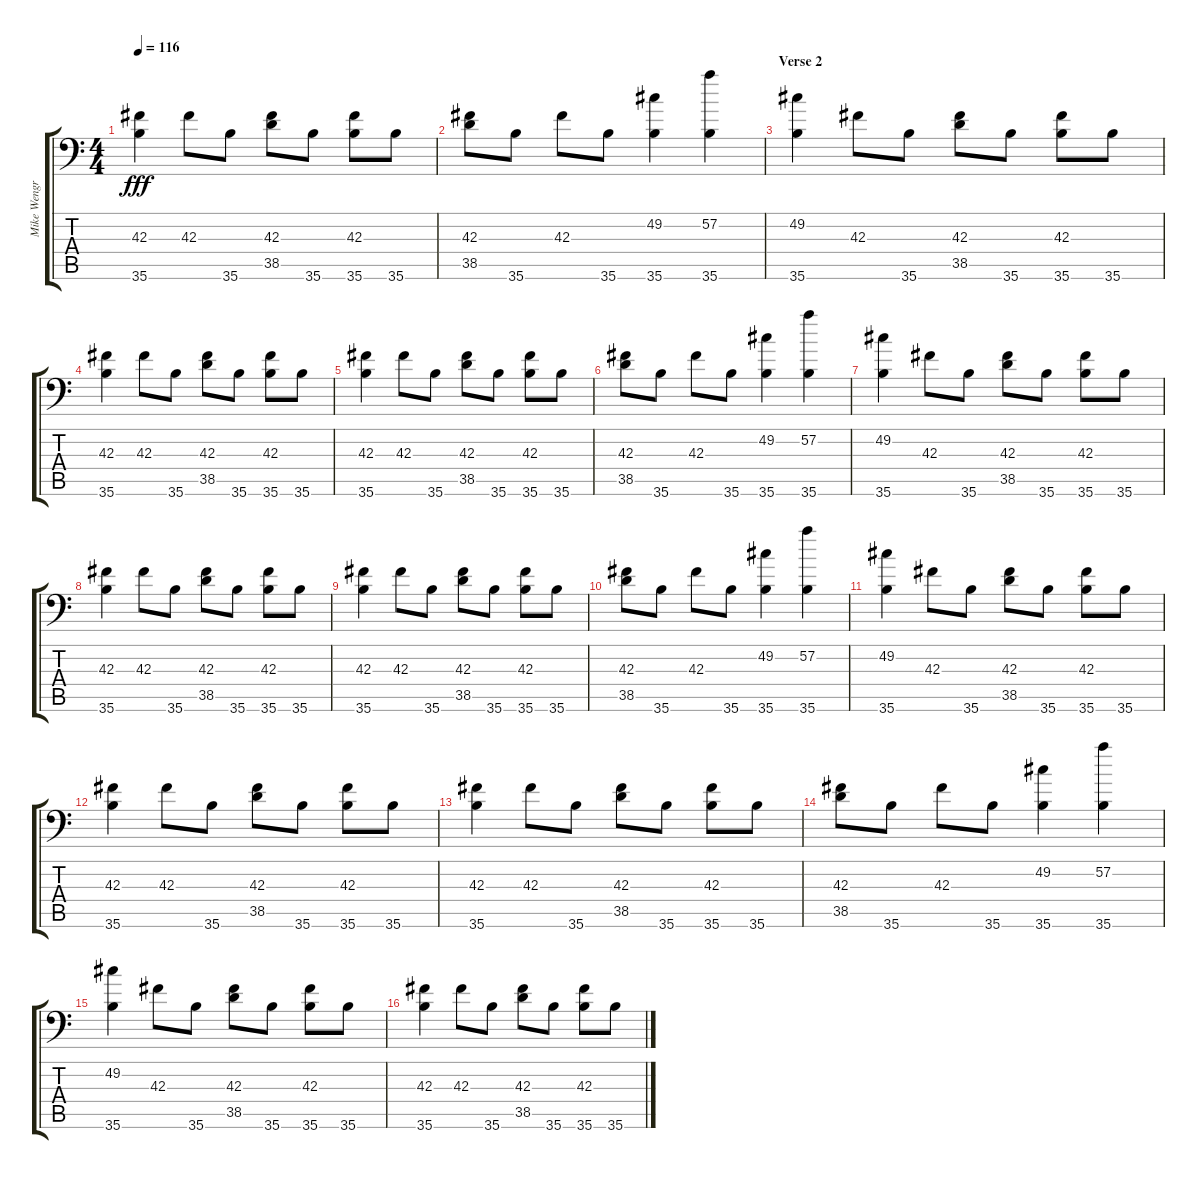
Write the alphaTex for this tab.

\track ("Mike Wengren (Drums)" "Mike Wengr") {instrument acousticgrandpiano}
\staff {score tabs}
\tuning (C-1 C-1 C-1 C-1 C-1 C-1) {hide}
\ts (4 4)
\tempo 116
\clef f4
\ks c
(42.3 35.6).4{dy fff} 42.3.8 35.6.8 (42.3 38.5).8 35.6.8 (42.3 35.6).8 35.6.8 |
(42.3 38.5).8 35.6.8 42.3.8 35.6.8 (49.2 35.6).4 (57.2 35.6).4 |
\section ("" "Verse 2")
(49.2 35.6).4 42.3.8 35.6.8 (42.3 38.5).8 35.6.8 (42.3 35.6).8 35.6.8 |
(42.3 35.6).4 42.3.8 35.6.8 (42.3 38.5).8 35.6.8 (42.3 35.6).8 35.6.8 |
(42.3 35.6).4 42.3.8 35.6.8 (42.3 38.5).8 35.6.8 (42.3 35.6).8 35.6.8 |
(42.3 38.5).8 35.6.8 42.3.8 35.6.8 (49.2 35.6).4 (57.2 35.6).4 |
(49.2 35.6).4 42.3.8 35.6.8 (42.3 38.5).8 35.6.8 (42.3 35.6).8 35.6.8 |
(42.3 35.6).4 42.3.8 35.6.8 (42.3 38.5).8 35.6.8 (42.3 35.6).8 35.6.8 |
(42.3 35.6).4 42.3.8 35.6.8 (42.3 38.5).8 35.6.8 (42.3 35.6).8 35.6.8 |
(42.3 38.5).8 35.6.8 42.3.8 35.6.8 (49.2 35.6).4 (57.2 35.6).4 |
(49.2 35.6).4 42.3.8 35.6.8 (42.3 38.5).8 35.6.8 (42.3 35.6).8 35.6.8 |
(42.3 35.6).4 42.3.8 35.6.8 (42.3 38.5).8 35.6.8 (42.3 35.6).8 35.6.8 |
(42.3 35.6).4 42.3.8 35.6.8 (42.3 38.5).8 35.6.8 (42.3 35.6).8 35.6.8 |
(42.3 38.5).8 35.6.8 42.3.8 35.6.8 (49.2 35.6).4 (57.2 35.6).4 |
(49.2 35.6).4 42.3.8 35.6.8 (42.3 38.5).8 35.6.8 (42.3 35.6).8 35.6.8 |
(42.3 35.6).4 42.3.8 35.6.8 (42.3 38.5).8 35.6.8 (42.3 35.6).8 35.6.8
